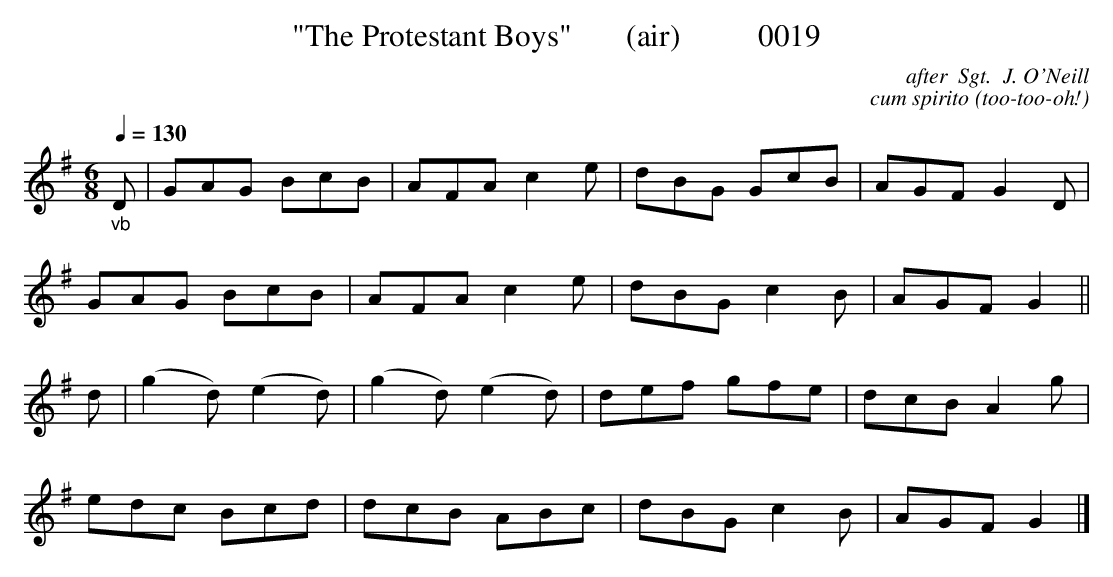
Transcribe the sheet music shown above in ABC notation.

X:1
T: "The Protestant Boys"       (air)          0019
C:after  Sgt.  J. O'Neill
C:cum spirito (too-too-oh!)
Q:1/4=130
M:6/8
L:1/8
K:G
"_vb"D|GAG BcB|AFA c2e|dBG GcB|AGF G2D|
GAG BcB|AFA c2e|dBG c2B|AGF G2||
d|(g2d) (e2d)|(g2d) (e2d)|def gfe|dcB A2g|
edc Bcd|dcB ABc|dBG c2B|AGF G2|]
